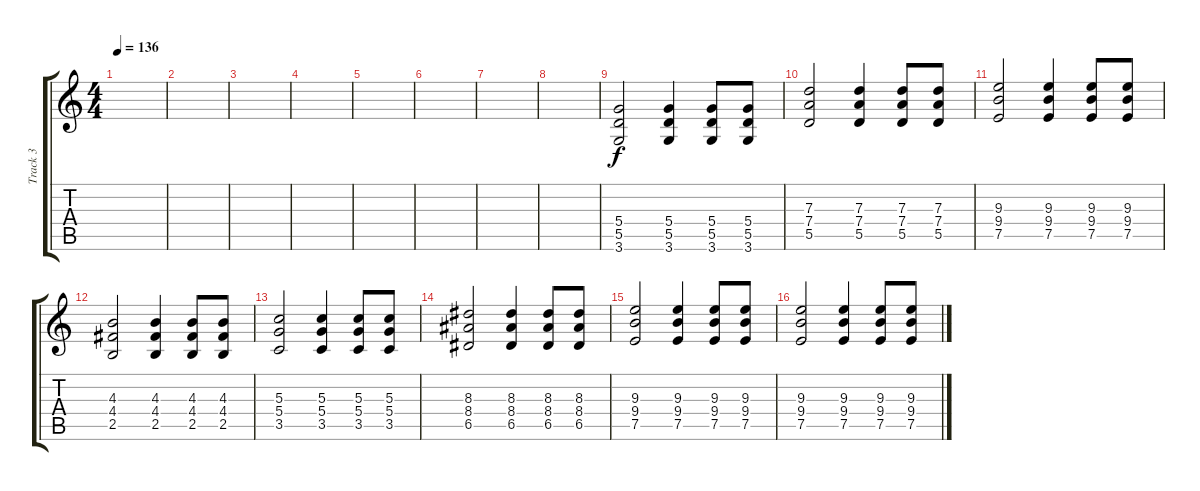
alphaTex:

\track ("Track 3" "Track 3") {instrument distortionguitar}
\staff {score tabs}
\tuning (E4 B3 G3 D3 A2 E2) {hide}
\ts (4 4)
\tempo 136
\clef g2
\ks c
|
|
|
|
|
|
|
|
(5.4 5.5 3.6).2{instrument distortionguitar} (5.4 5.5 3.6).4 (5.4 5.5 3.6).8 (5.4 5.5 3.6).8 |
(7.3 7.4 5.5).2 (7.3 7.4 5.5).4 (7.3 7.4 5.5).8 (7.3 7.4 5.5).8 |
(9.3 9.4 7.5).2 (9.3 9.4 7.5).4 (9.3 9.4 7.5).8 (9.3 9.4 7.5).8 |
(4.3 4.4 2.5).2 (4.3 4.4 2.5).4 (4.3 4.4 2.5).8 (4.3 4.4 2.5).8 |
(5.3 5.4 3.5).2 (5.3 5.4 3.5).4 (5.3 5.4 3.5).8 (5.3 5.4 3.5).8 |
(8.3 8.4 6.5).2 (8.3 8.4 6.5).4 (8.3 8.4 6.5).8 (8.3 8.4 6.5).8 |
(9.3 9.4 7.5).2 (9.3 9.4 7.5).4 (9.3 9.4 7.5).8 (9.3 9.4 7.5).8 |
(9.3 9.4 7.5).2 (9.3 9.4 7.5).4 (9.3 9.4 7.5).8 (9.3 9.4 7.5).8
